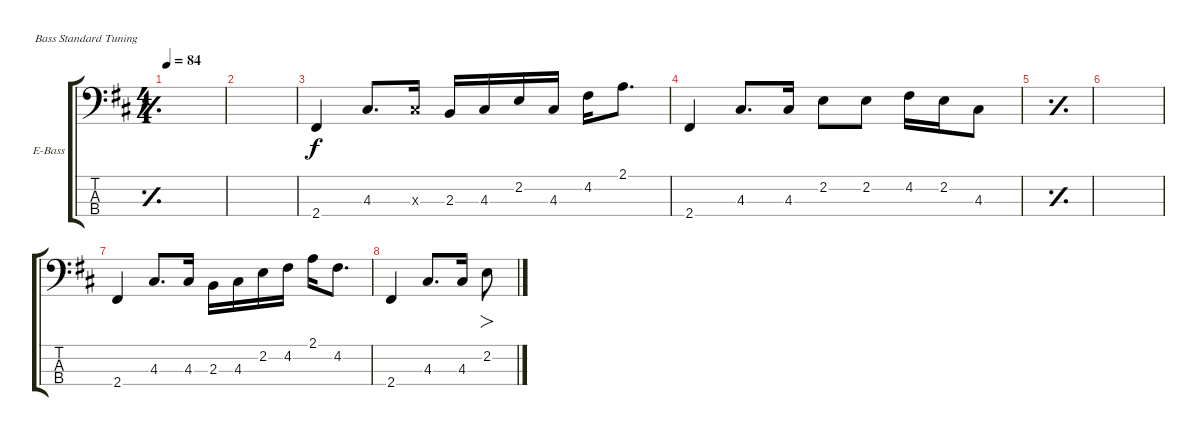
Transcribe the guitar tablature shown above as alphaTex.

\defaultSystemsLayout 4
\bracketExtendMode groupsimilarinstruments
\firstSystemTrackNameOrientation horizontal
\otherSystemsTrackNameOrientation horizontal
\track ("Electric Bass" "E-Bass") {instrument electricbassfinger}
\staff {score tabs}
\tuning (G2 D2 A1 E1)
\ts (4 4)
\tempo 84
\clef f4
\simile simple
\ks d
|
|
2.4.4 4.3.8{d} 4.3{x}.16 2.3.16 4.3.16 2.2.16 4.3.16 4.2.16 2.1.8{d} |
2.4.4 4.3.8{d} 4.3.16 2.2.8 2.2.8 4.2.16 2.2.16 4.3.8 |
\simile simple
|
|
\simile none
2.4.4 4.3.8{d} 4.3.16 2.3.16 4.3.16 2.2.16 4.2.16 2.1.16 4.2.8{d} |
2.4.4 4.3.8{d} 4.3.16 2.2.8{fo}
